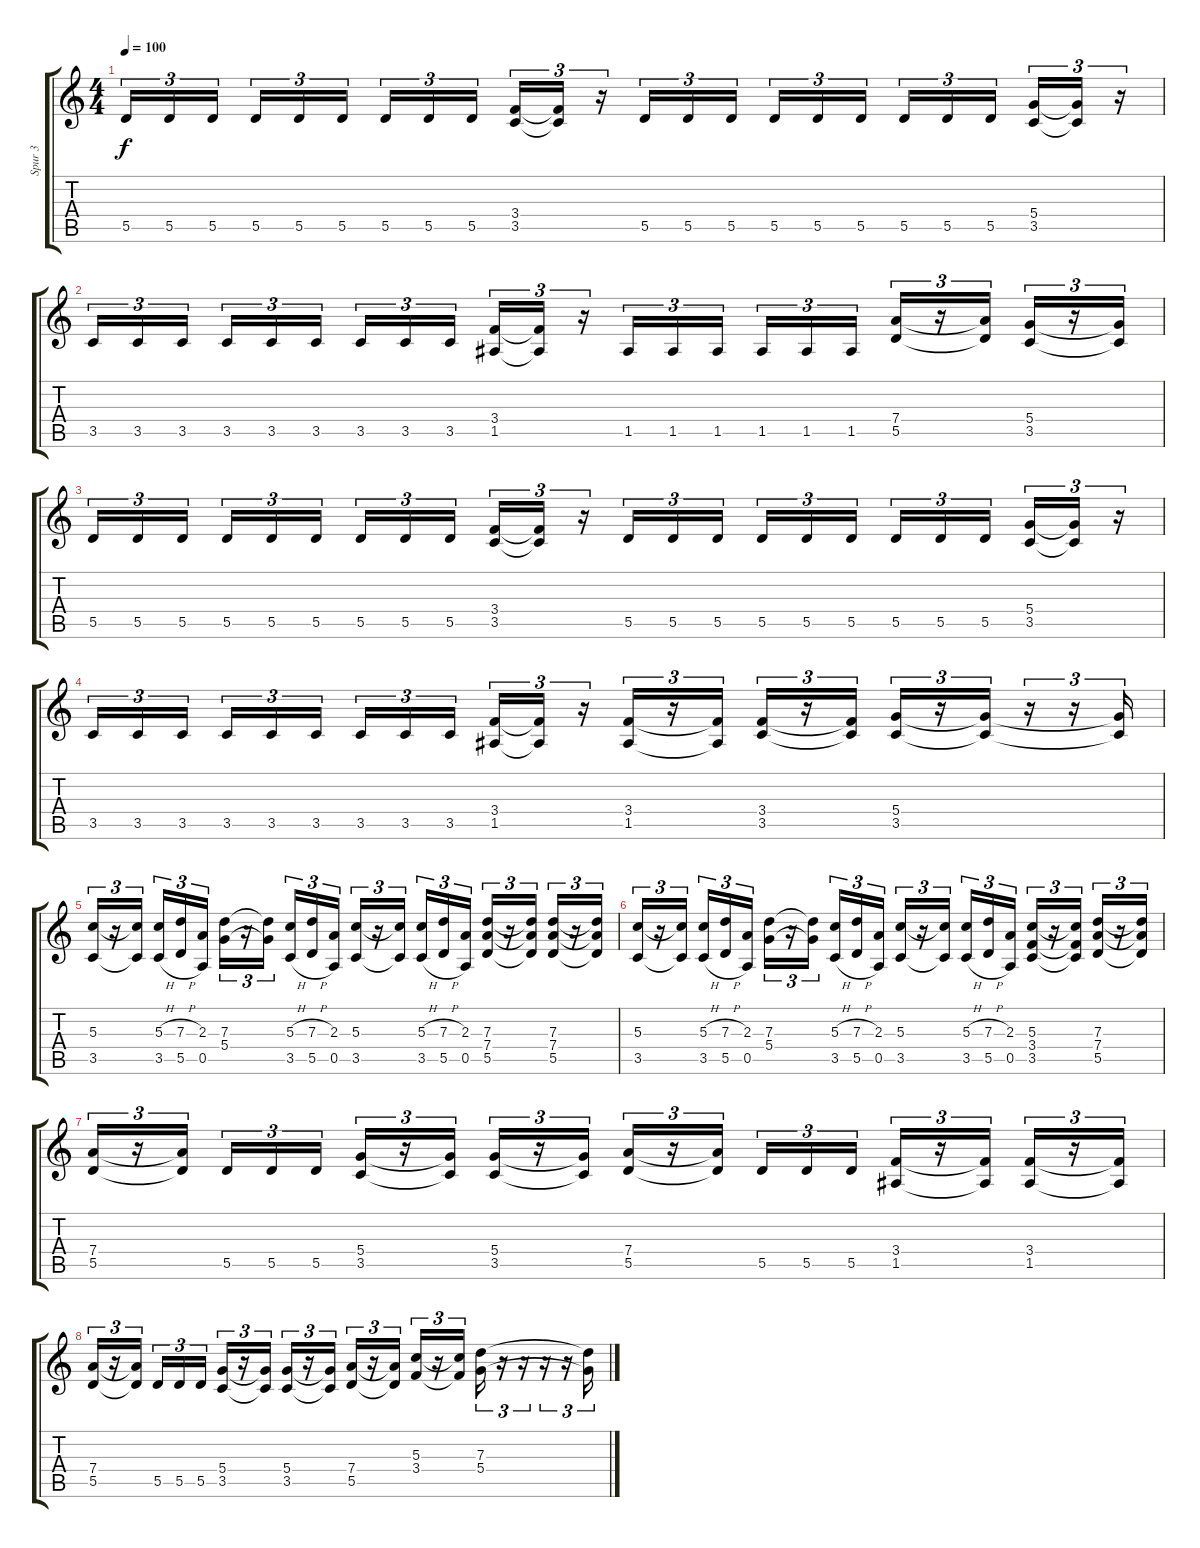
\track ("Spur 3" "Spur 3") {instrument overdrivenguitar}
\staff {score tabs}
\tuning (E4 B3 G3 D3 A2 E2) {hide}
\ts (4 4)
\tempo 100
\clef g2
\ks c
5.5.16{tu (3 2) dy f} 5.5.16{tu (3 2)} 5.5.16{tu (3 2) beam splitsecondary} 5.5.16{tu (3 2)} 5.5.16{tu (3 2)} 5.5.16{tu (3 2)} 5.5.16{tu (3 2)} 5.5.16{tu (3 2)} 5.5.16{tu (3 2) beam splitsecondary} (3.4 3.5).16{tu (3 2)} (3.4{t} 3.5{t}).16{tu (3 2)} r.16{tu (3 2)} 5.5.16{tu (3 2)} 5.5.16{tu (3 2)} 5.5.16{tu (3 2) beam splitsecondary} 5.5.16{tu (3 2)} 5.5.16{tu (3 2)} 5.5.16{tu (3 2)} 5.5.16{tu (3 2)} 5.5.16{tu (3 2)} 5.5.16{tu (3 2) beam splitsecondary} (5.4 3.5).16{tu (3 2)} (5.4{t} 3.5{t}).16{tu (3 2)} r.16{tu (3 2)} |
3.5.16{tu (3 2)} 3.5.16{tu (3 2)} 3.5.16{tu (3 2) beam splitsecondary} 3.5.16{tu (3 2)} 3.5.16{tu (3 2)} 3.5.16{tu (3 2)} 3.5.16{tu (3 2)} 3.5.16{tu (3 2)} 3.5.16{tu (3 2) beam splitsecondary} (3.4 1.5).16{tu (3 2)} (3.4{t} 1.5{t}).16{tu (3 2)} r.16{tu (3 2)} 1.5.16{tu (3 2)} 1.5.16{tu (3 2)} 1.5.16{tu (3 2) beam splitsecondary} 1.5.16{tu (3 2)} 1.5.16{tu (3 2)} 1.5.16{tu (3 2)} (7.4 5.5).16{tu (3 2)} r.16{tu (3 2)} (7.4{t} 5.5{t}).16{tu (3 2)} (5.4 3.5).16{tu (3 2)} r.16{tu (3 2)} (5.4{t} 3.5{t}).16{tu (3 2)} |
5.5.16{tu (3 2)} 5.5.16{tu (3 2)} 5.5.16{tu (3 2) beam splitsecondary} 5.5.16{tu (3 2)} 5.5.16{tu (3 2)} 5.5.16{tu (3 2)} 5.5.16{tu (3 2)} 5.5.16{tu (3 2)} 5.5.16{tu (3 2) beam splitsecondary} (3.4 3.5).16{tu (3 2)} (3.4{t} 3.5{t}).16{tu (3 2)} r.16{tu (3 2)} 5.5.16{tu (3 2)} 5.5.16{tu (3 2)} 5.5.16{tu (3 2) beam splitsecondary} 5.5.16{tu (3 2)} 5.5.16{tu (3 2)} 5.5.16{tu (3 2)} 5.5.16{tu (3 2)} 5.5.16{tu (3 2)} 5.5.16{tu (3 2) beam splitsecondary} (5.4 3.5).16{tu (3 2)} (5.4{t} 3.5{t}).16{tu (3 2)} r.16{tu (3 2)} |
3.5.16{tu (3 2)} 3.5.16{tu (3 2)} 3.5.16{tu (3 2) beam splitsecondary} 3.5.16{tu (3 2)} 3.5.16{tu (3 2)} 3.5.16{tu (3 2)} 3.5.16{tu (3 2)} 3.5.16{tu (3 2)} 3.5.16{tu (3 2) beam splitsecondary} (3.4 1.5).16{tu (3 2)} (3.4{t} 1.5{t}).16{tu (3 2)} r.16{tu (3 2)} (3.4 1.5).16{tu (3 2)} r.16{tu (3 2)} (3.4{t} 1.5{t}).16{tu (3 2)} (3.4 3.5).16{tu (3 2)} r.16{tu (3 2)} (3.4{t} 3.5{t}).16{tu (3 2)} (5.4 3.5).16{tu (3 2)} r.16{tu (3 2)} (5.4{t} 3.5{t}).16{tu (3 2)} r.16{tu (3 2)} r.16{tu (3 2)} (5.4{t} 3.5{t}).16{tu (3 2)} |
(5.3 3.5).16{tu (3 2)} r.16{tu (3 2)} (5.3{t} 3.5{t}).16{tu (3 2) beam splitsecondary} (5.3{h} 3.5{h}).16{tu (3 2)} (7.3{h} 5.5{h}).16{tu (3 2)} (2.3 0.5).16{tu (3 2)} (7.3 5.4).16{tu (3 2)} r.16{tu (3 2)} (7.3{t} 5.4{t}).16{tu (3 2) beam splitsecondary} (5.3{h} 3.5{h}).16{tu (3 2)} (7.3{h} 5.5{h}).16{tu (3 2)} (2.3 0.5).16{tu (3 2)} (5.3 3.5).16{tu (3 2)} r.16{tu (3 2)} (5.3{t} 3.5{t}).16{tu (3 2) beam splitsecondary} (5.3{h} 3.5{h}).16{tu (3 2)} (7.3{h} 5.5{h}).16{tu (3 2)} (2.3 0.5).16{tu (3 2)} (7.3 7.4 5.5).16{tu (3 2)} r.16{tu (3 2)} (7.3{t} 7.4{t} 5.5{t}).16{tu (3 2)} (7.3 7.4 5.5).16{tu (3 2)} r.16{tu (3 2)} (7.3{t} 7.4{t} 5.5{t}).16{tu (3 2)} |
(5.3 3.5).16{tu (3 2)} r.16{tu (3 2)} (5.3{t} 3.5{t}).16{tu (3 2) beam splitsecondary} (5.3{h} 3.5{h}).16{tu (3 2)} (7.3{h} 5.5{h}).16{tu (3 2)} (2.3 0.5).16{tu (3 2)} (7.3 5.4).16{tu (3 2)} r.16{tu (3 2)} (7.3{t} 5.4{t}).16{tu (3 2) beam splitsecondary} (5.3{h} 3.5{h}).16{tu (3 2)} (7.3{h} 5.5{h}).16{tu (3 2)} (2.3 0.5).16{tu (3 2)} (5.3 3.5).16{tu (3 2)} r.16{tu (3 2)} (5.3{t} 3.5{t}).16{tu (3 2) beam splitsecondary} (5.3{h} 3.5{h}).16{tu (3 2)} (7.3{h} 5.5{h}).16{tu (3 2)} (2.3 0.5).16{tu (3 2)} (5.3 3.4 3.5).16{tu (3 2)} r.16{tu (3 2)} (5.3{t} 3.4{t} 3.5{t}).16{tu (3 2)} (7.3 7.4 5.5).16{tu (3 2)} r.16{tu (3 2)} (7.3{t} 7.4{t} 5.5{t}).16{tu (3 2)} |
(7.4 5.5).16{tu (3 2)} r.16{tu (3 2)} (7.4{t} 5.5{t}).16{tu (3 2) beam splitsecondary} 5.5.16{tu (3 2)} 5.5.16{tu (3 2)} 5.5.16{tu (3 2)} (5.4 3.5).16{tu (3 2)} r.16{tu (3 2)} (5.4{t} 3.5{t}).16{tu (3 2)} (5.4 3.5).16{tu (3 2)} r.16{tu (3 2)} (5.4{t} 3.5{t}).16{tu (3 2)} (7.4 5.5).16{tu (3 2)} r.16{tu (3 2)} (7.4{t} 5.5{t}).16{tu (3 2) beam splitsecondary} 5.5.16{tu (3 2)} 5.5.16{tu (3 2)} 5.5.16{tu (3 2)} (3.4 1.5).16{tu (3 2)} r.16{tu (3 2)} (3.4{t} 1.5{t}).16{tu (3 2)} (3.4 1.5).16{tu (3 2)} r.16{tu (3 2)} (3.4{t} 1.5{t}).16{tu (3 2)} |
(7.4 5.5).16{tu (3 2)} r.16{tu (3 2)} (7.4{t} 5.5{t}).16{tu (3 2) beam splitsecondary} 5.5.16{tu (3 2)} 5.5.16{tu (3 2)} 5.5.16{tu (3 2)} (5.4 3.5).16{tu (3 2)} r.16{tu (3 2)} (5.4{t} 3.5{t}).16{tu (3 2)} (5.4 3.5).16{tu (3 2)} r.16{tu (3 2)} (5.4{t} 3.5{t}).16{tu (3 2)} (7.4 5.5).16{tu (3 2)} r.16{tu (3 2)} (7.4{t} 5.5{t}).16{tu (3 2)} (5.3 3.4).16{tu (3 2)} r.16{tu (3 2)} (5.3{t} 3.4{t}).16{tu (3 2)} (7.3 5.4).16{tu (3 2)} r.16{tu (3 2)} r.16{tu (3 2)} r.16{tu (3 2)} r.16{tu (3 2)} (7.3{t} 5.4{t}).16{tu (3 2)}
